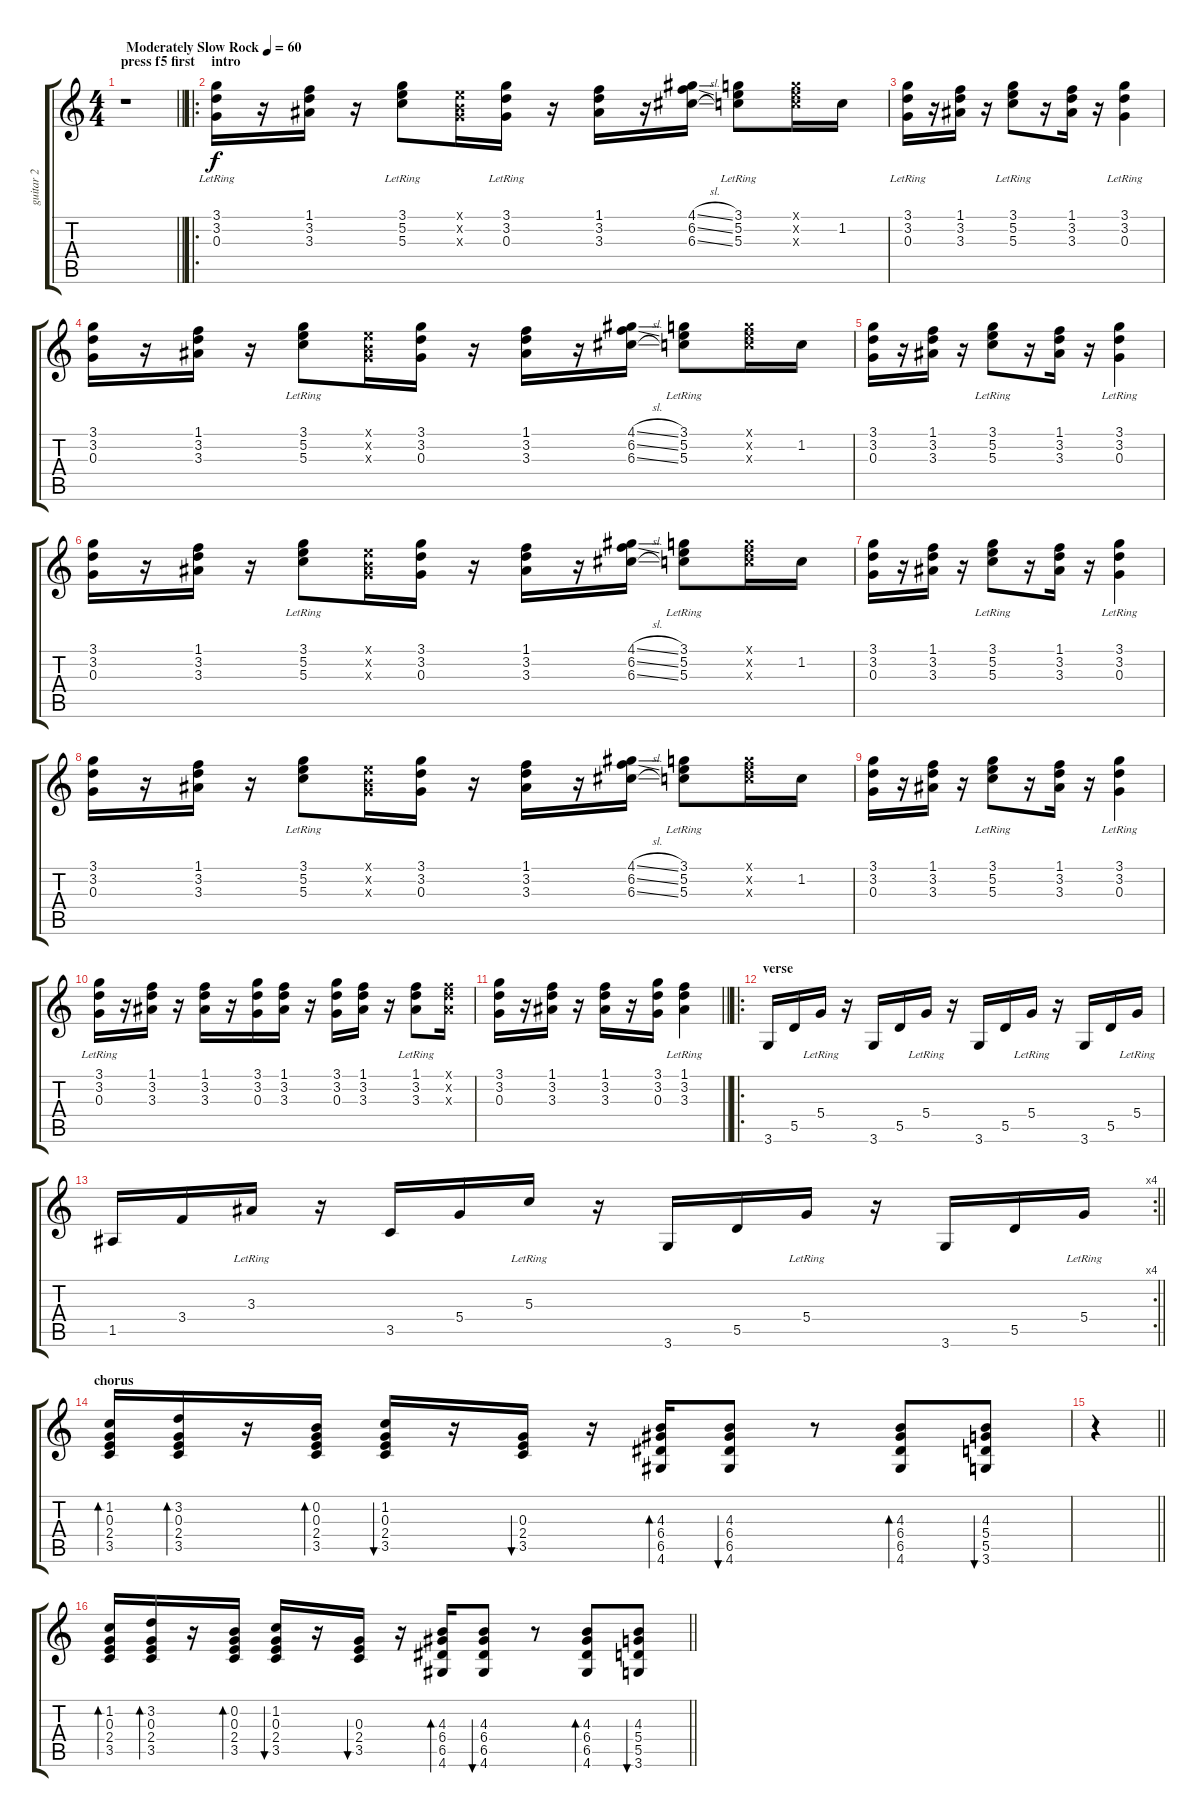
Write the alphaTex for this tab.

\track ("guitar 2" "guitar 2") {instrument acousticguitarsteel}
\staff {score tabs}
\tuning (E4 B3 G3 D3 A2 E2) {hide}
\ts (4 4)
\section ("" "press f5 first")
\tempo (60 "Moderately Slow Rock")
\clef g2
\barLineRight lightlight
\ks c
r.1{dy f instrument acousticguitarsteel} |
\ro
\section ("" "intro")
(3.1 3.2{lr} 0.3).16 r.16 (1.1 3.2 3.3).16 r.16 (3.1{lr} 5.2 5.3).8 (0.1{x} 0.2{x} 0.3{x}).16 (3.1{lr} 3.2 0.3).16 r.16 (1.1 3.2 3.3).16 r.16 (4.1{sl} 6.2{sl} 6.3{sl}).16 (3.1{lr} 5.2 5.3).8 (3.1{x} 5.2{x} 5.3{x}).16 1.2.16 |
(3.1 3.2{lr} 0.3).16 r.16 (1.1 3.2 3.3).16 r.16 (3.1 5.2{lr} 5.3).8 r.16 (1.1 3.2 3.3).16 r.16 (3.1{lr} 3.2 0.3).4 |
(3.1 3.2 0.3).16 r.16 (1.1 3.2 3.3).16 r.16 (3.1{lr} 5.2 5.3).8 (0.1{x} 0.2{x} 0.3{x}).16 (3.1 3.2 0.3).16 r.16 (1.1 3.2 3.3).16 r.16 (4.1{sl} 6.2{sl} 6.3{sl}).16 (3.1{lr} 5.2 5.3).8 (3.1{x} 5.2{x} 5.3{x}).16 1.2.16 |
(3.1 3.2 0.3).16 r.16 (1.1 3.2 3.3).16 r.16 (3.1 5.2{lr} 5.3).8 r.16 (1.1 3.2 3.3).16 r.16 (3.1{lr} 3.2 0.3).4 |
(3.1 3.2 0.3).16 r.16 (1.1 3.2 3.3).16 r.16 (3.1{lr} 5.2 5.3).8 (0.1{x} 0.2{x} 0.3{x}).16 (3.1 3.2 0.3).16 r.16 (1.1 3.2 3.3).16 r.16 (4.1{sl} 6.2{sl} 6.3{sl}).16 (3.1{lr} 5.2 5.3).8 (3.1{x} 5.2{x} 5.3{x}).16 1.2.16 |
(3.1 3.2 0.3).16 r.16 (1.1 3.2 3.3).16 r.16 (3.1 5.2{lr} 5.3).8 r.16 (1.1 3.2 3.3).16 r.16 (3.1{lr} 3.2 0.3).4 |
(3.1 3.2 0.3).16 r.16 (1.1 3.2 3.3).16 r.16 (3.1{lr} 5.2 5.3).8 (0.1{x} 0.2{x} 0.3{x}).16 (3.1 3.2 0.3).16 r.16 (1.1 3.2 3.3).16 r.16 (4.1{sl} 6.2{sl} 6.3{sl}).16 (3.1{lr} 5.2 5.3).8 (3.1{x} 5.2{x} 5.3{x}).16 1.2.16 |
(3.1 3.2 0.3).16 r.16 (1.1 3.2 3.3).16 r.16 (3.1 5.2{lr} 5.3).8 r.16 (1.1 3.2 3.3).16 r.16 (3.1{lr} 3.2 0.3).4 |
(3.1 3.2{lr} 0.3).16 r.16 (1.1 3.2 3.3).16 r.16 (1.1 3.2 3.3).16 r.16 (3.1 3.2 0.3).16 (1.1 3.2 3.3).16 r.16 (3.1 3.2 0.3).16 (1.1 3.2 3.3).16 r.16 (1.1 3.2 3.3{lr}).8 (1.1{x} 3.2{x} 3.3{x}).16 |
\barLineRight lightlight
(3.1 3.2 0.3).16 r.16 (1.1 3.2 3.3).16 r.16 (1.1 3.2 3.3).16 r.16 (3.1 3.2 0.3).16 (1.1 3.2{lr} 3.3).4 |
\ro
\section ("" "verse")
3.6.16 5.5.16 5.4{lr}.16 r.16 3.6.16 5.5.16 5.4{lr}.16 r.16 3.6.16 5.5.16 5.4{lr}.16 r.16 3.6.16 5.5.16 5.4{lr}.16 |
\rc 4
\barLineRight lightlight
1.5.16 3.4.16 3.3{lr}.16 r.16 3.5.16 5.4.16 5.3{lr}.16 r.16 3.6.16 5.5.16 5.4{lr}.16 r.16 3.6.16 5.5.16 5.4{lr}.16 |
\section ("" "chorus")
(1.2 0.3 2.4 3.5).16{bd 60} (3.2 0.3 2.4 3.5).16{bd 30} r.16 (0.2 0.3 2.4 3.5).16{bd 30} (1.2 0.3 2.4 3.5).16{bu 60} r.16 (0.3 2.4 3.5).16{bu 30} r.16 (4.3 6.4 6.5 4.6).16{bd 30} (4.3 6.4 6.5 4.6).8{bu 30} r.8 (4.3 6.4 6.5 4.6).8{bd 30} (4.3 5.4 5.5 3.6).8{bu 60} |
\barLineRight lightlight
r.4 |
\barLineRight lightlight
(1.2 0.3 2.4 3.5).16{bd 60} (3.2 0.3 2.4 3.5).16{bd 30} r.16 (0.2 0.3 2.4 3.5).16{bd 30} (1.2 0.3 2.4 3.5).16{bu 60} r.16 (0.3 2.4 3.5).16{bu 30} r.16 (4.3 6.4 6.5 4.6).16{bd 30} (4.3 6.4 6.5 4.6).8{bu 30} r.8 (4.3 6.4 6.5 4.6).8{bd 30} (4.3 5.4 5.5 3.6).8{bu 60}
